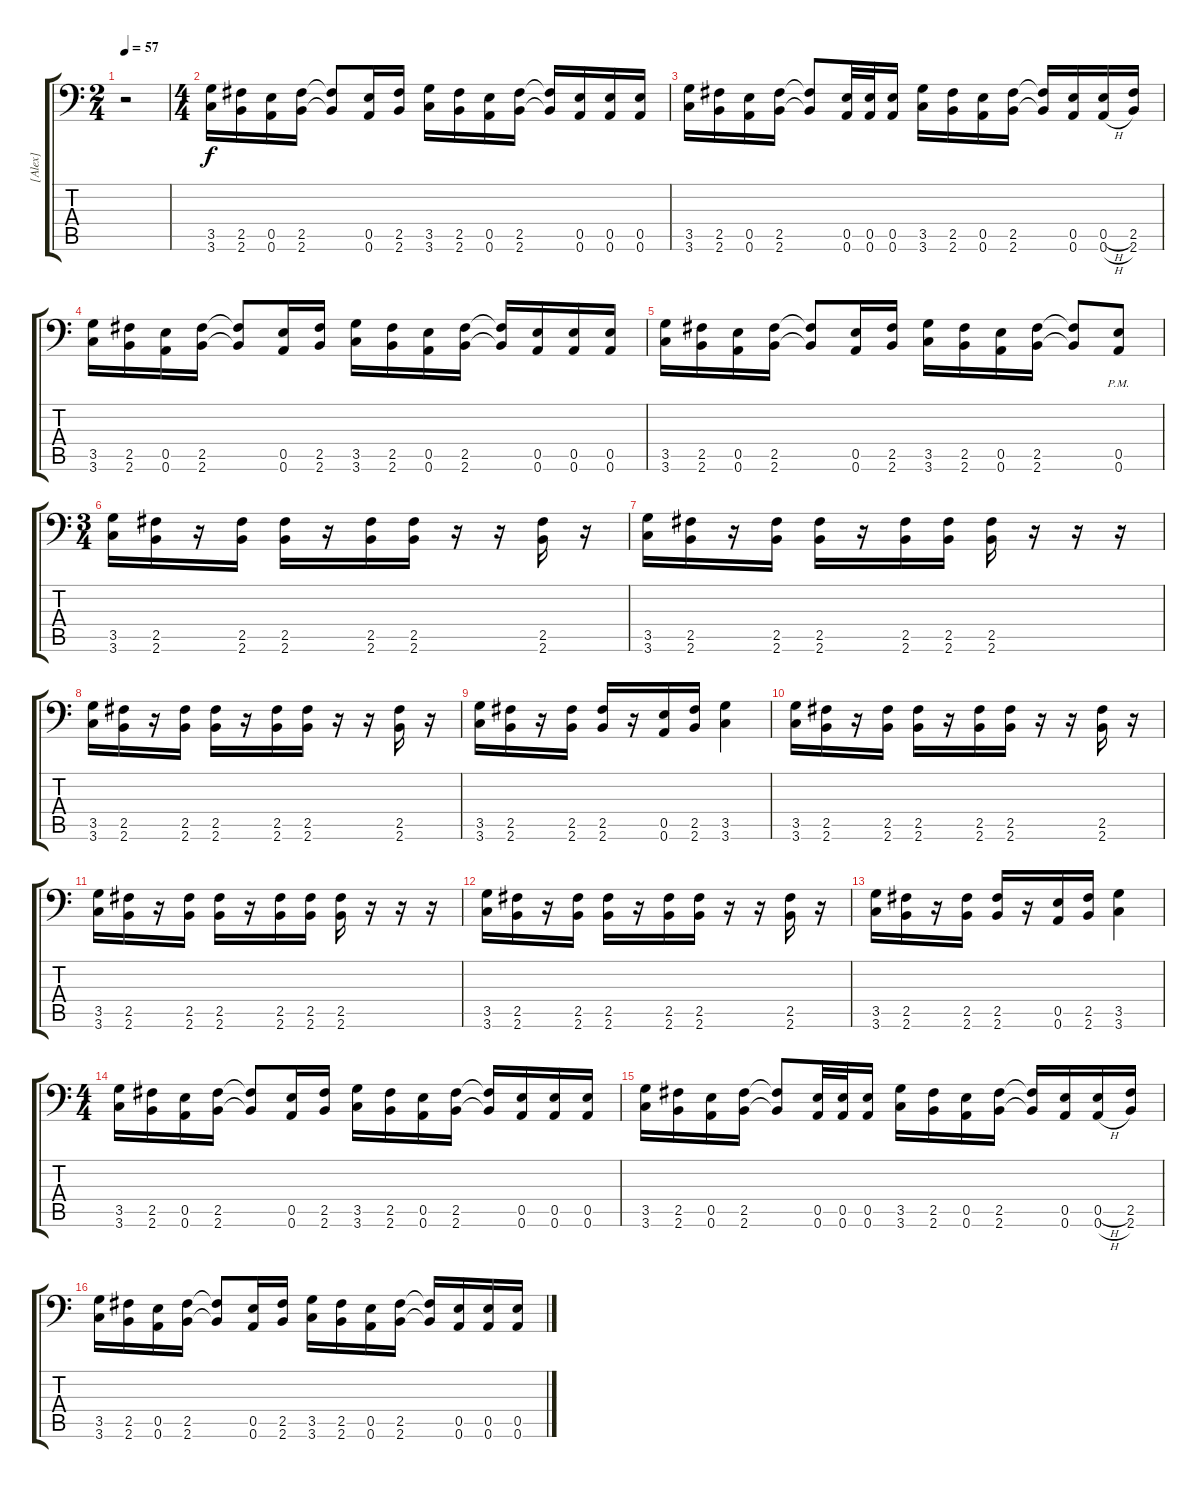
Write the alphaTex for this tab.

\track ("[Alex]" "[Alex]") {instrument distortionguitar}
\staff {score tabs}
\tuning (B3 Gb3 D3 A2 E2 A1) {hide}
\ts (2 4)
\tempo 57
\clef f4
\ks c
r.2{dy f} |
\ts (4 4)
(3.5 3.6).16 (2.5 2.6).16 (0.5 0.6).16 (2.5 2.6).16 (2.5{t} 2.6{t}).8 (0.5 0.6).16 (2.5 2.6).16 (3.5 3.6).16 (2.5 2.6).16 (0.5 0.6).16 (2.5 2.6).16 (2.5{t} 2.6{t}).16 (0.5 0.6).16 (0.5 0.6).16 (0.5 0.6).16 |
(3.5 3.6).16 (2.5 2.6).16 (0.5 0.6).16 (2.5 2.6).16 (2.5{t} 2.6{t}).8 (0.5 0.6).32 (0.5 0.6).32 (0.5 0.6).16 (3.5 3.6).16 (2.5 2.6).16 (0.5 0.6).16 (2.5 2.6).16 (2.5{t} 2.6{t}).16 (0.5 0.6).16 (0.5{h} 0.6{h}).16 (2.5 2.6).16 |
(3.5 3.6).16 (2.5 2.6).16 (0.5 0.6).16 (2.5 2.6).16 (2.5{t} 2.6{t}).8 (0.5 0.6).16 (2.5 2.6).16 (3.5 3.6).16 (2.5 2.6).16 (0.5 0.6).16 (2.5 2.6).16 (2.5{t} 2.6{t}).16 (0.5 0.6).16 (0.5 0.6).16 (0.5 0.6).16 |
(3.5 3.6).16 (2.5 2.6).16 (0.5 0.6).16 (2.5 2.6).16 (2.5{t} 2.6{t}).8 (0.5 0.6).16 (2.5 2.6).16 (3.5 3.6).16 (2.5 2.6).16 (0.5 0.6).16 (2.5 2.6).16 (2.5{t} 2.6{t}).8 (0.5{pm} 0.6{pm}).8 |
\ts (3 4)
(3.5 3.6).16 (2.5 2.6).16 r.16 (2.5 2.6).16 (2.5 2.6).16 r.16 (2.5 2.6).16 (2.5 2.6).16 r.16 r.16 (2.5 2.6).16 r.16 |
(3.5 3.6).16 (2.5 2.6).16 r.16 (2.5 2.6).16 (2.5 2.6).16 r.16 (2.5 2.6).16 (2.5 2.6).16 (2.5 2.6).16 r.16 r.16 r.16 |
(3.5 3.6).16 (2.5 2.6).16 r.16 (2.5 2.6).16 (2.5 2.6).16 r.16 (2.5 2.6).16 (2.5 2.6).16 r.16 r.16 (2.5 2.6).16 r.16 |
(3.5 3.6).16 (2.5 2.6).16 r.16 (2.5 2.6).16 (2.5 2.6).16 r.16 (0.5 0.6).16 (2.5 2.6).16 (3.5 3.6).4 |
(3.5 3.6).16 (2.5 2.6).16 r.16 (2.5 2.6).16 (2.5 2.6).16 r.16 (2.5 2.6).16 (2.5 2.6).16 r.16 r.16 (2.5 2.6).16 r.16 |
(3.5 3.6).16 (2.5 2.6).16 r.16 (2.5 2.6).16 (2.5 2.6).16 r.16 (2.5 2.6).16 (2.5 2.6).16 (2.5 2.6).16 r.16 r.16 r.16 |
(3.5 3.6).16 (2.5 2.6).16 r.16 (2.5 2.6).16 (2.5 2.6).16 r.16 (2.5 2.6).16 (2.5 2.6).16 r.16 r.16 (2.5 2.6).16 r.16 |
(3.5 3.6).16 (2.5 2.6).16 r.16 (2.5 2.6).16 (2.5 2.6).16 r.16 (0.5 0.6).16 (2.5 2.6).16 (3.5 3.6).4 |
\ts (4 4)
(3.5 3.6).16 (2.5 2.6).16 (0.5 0.6).16 (2.5 2.6).16 (2.5{t} 2.6{t}).8 (0.5 0.6).16 (2.5 2.6).16 (3.5 3.6).16 (2.5 2.6).16 (0.5 0.6).16 (2.5 2.6).16 (2.5{t} 2.6{t}).16 (0.5 0.6).16 (0.5 0.6).16 (0.5 0.6).16 |
(3.5 3.6).16 (2.5 2.6).16 (0.5 0.6).16 (2.5 2.6).16 (2.5{t} 2.6{t}).8 (0.5 0.6).32 (0.5 0.6).32 (0.5 0.6).16 (3.5 3.6).16 (2.5 2.6).16 (0.5 0.6).16 (2.5 2.6).16 (2.5{t} 2.6{t}).16 (0.5 0.6).16 (0.5{h} 0.6{h}).16 (2.5 2.6).16 |
(3.5 3.6).16 (2.5 2.6).16 (0.5 0.6).16 (2.5 2.6).16 (2.5{t} 2.6{t}).8 (0.5 0.6).16 (2.5 2.6).16 (3.5 3.6).16 (2.5 2.6).16 (0.5 0.6).16 (2.5 2.6).16 (2.5{t} 2.6{t}).16 (0.5 0.6).16 (0.5 0.6).16 (0.5 0.6).16
